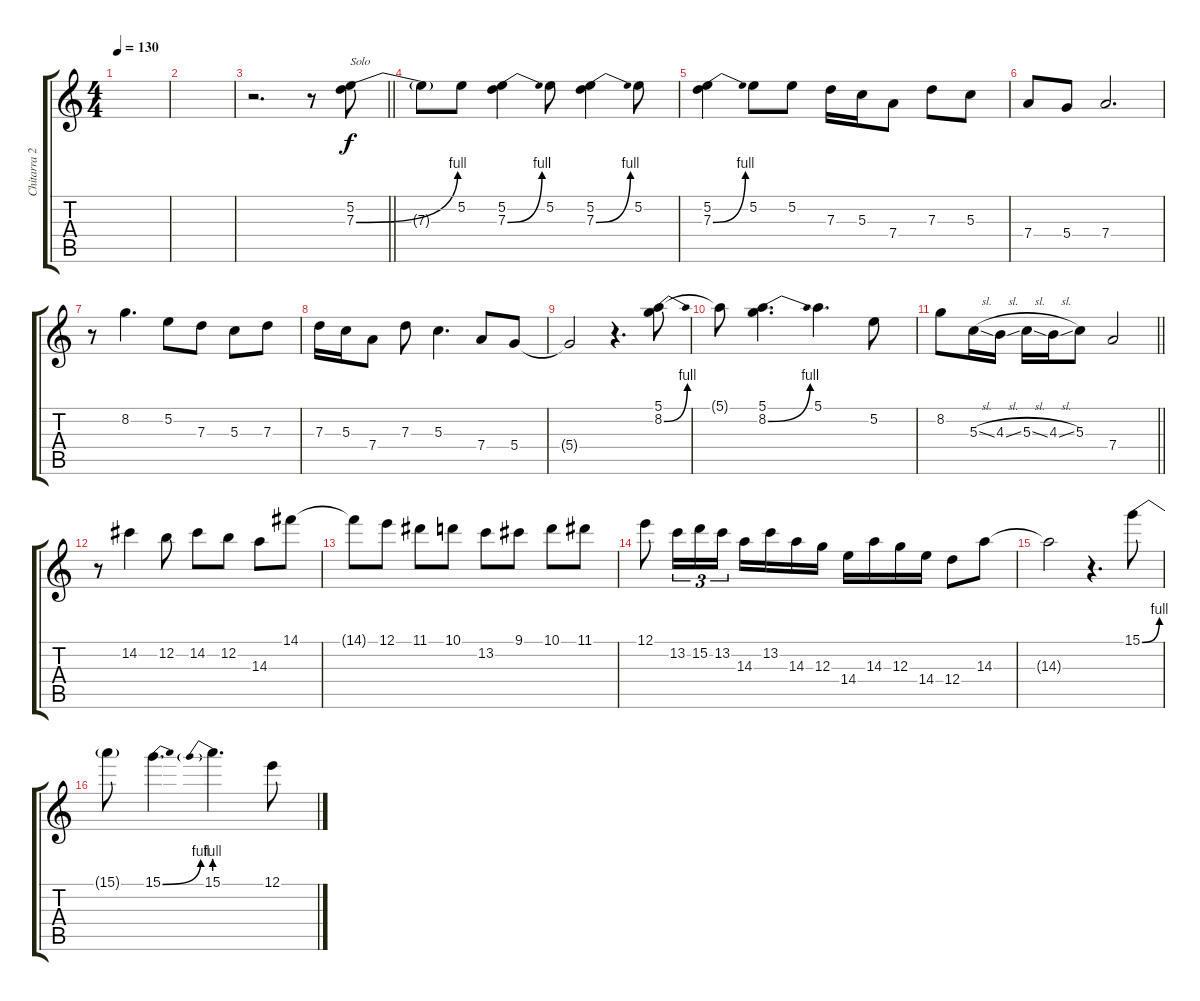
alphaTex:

\track ("Chitarra 2" "Chitarra 2") {instrument distortionguitar}
\staff {score tabs}
\tuning (E4 B3 G3 D3 A2 E2) {hide}
\ts (4 4)
\tempo 130
\clef g2
\ks c
|
|
\barLineRight lightlight
r.2{d} r.8 (5.2 7.3{be (bend 0 0 60 4)}).8{txt "Solo" dy f} |
7.3{t}.8 5.2.8 (5.2 7.3{be (bend 0 0 60 4)}).4 5.2.8 (5.2 7.3{be (bend 0 0 60 4)}).4 5.2.8 |
(5.2 7.3{be (bend 0 0 60 4)}).4 5.2.8 5.2.8 7.3.16 5.3.16 7.4.8 7.3.8 5.3.8 |
7.4.8 5.4.8 7.4.2{d} |
r.8 8.2.4{d} 5.2.8 7.3.8 5.3.8 7.3.8 |
7.3.16 5.3.16 7.4.8 7.3.8 5.3.4{d} 7.4.8 5.4.8 |
5.4{t}.2 r.4{d} (5.1 8.2{be (bend 0 0 60 4)}).8 |
5.1{t}.8 (5.1 8.2{be (bend 0 0 60 4)}).4{d} 5.1.4{d} 5.2.8 |
\barLineRight lightlight
8.2.8 5.3{sl}.16 4.3{sl}.16 5.3{sl}.16 4.3{sl}.16 5.3.8 7.4.2 |
r.8 14.2.4 12.2.8 14.2.8 12.2.8 14.3.8 14.1.8 |
14.1{t}.8 12.1.8 11.1.8 10.1.8 13.2.8 9.1.8 10.1.8 11.1.8 |
12.1.8 13.2.16{tu (3 2)} 15.2.16{tu (3 2)} 13.2.16{tu (3 2)} 14.3.16 13.2.16 14.3.16 12.3.16 14.4.16 14.3.16 12.3.16 14.4.16 12.4.8 14.3.8 |
14.3{t}.2 r.4{d} 15.1{be (bend 0 0 60 4)}.8 |
15.1{t}.8 15.1{be (bend 0 0 60 4)}.4{d} 15.1{be (prebend 0 4 60 4)}.4{d} 12.1.8
